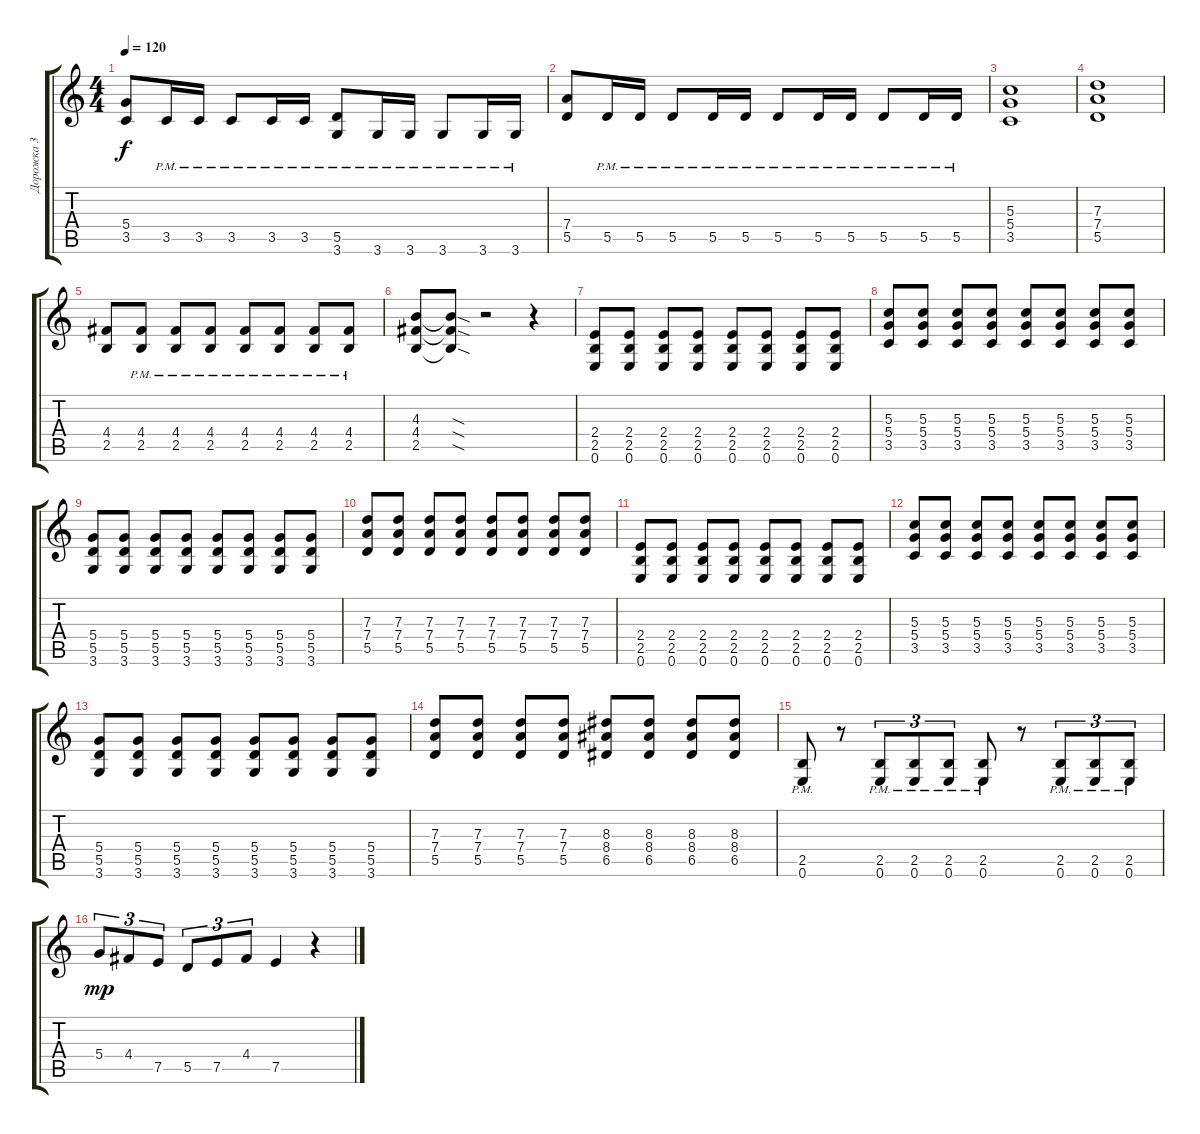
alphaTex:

\track ("Дорожка 3" "Дорожка 3") {instrument overdrivenguitar}
\staff {score tabs}
\tuning (E4 B3 G3 D3 A2 E2) {hide}
\ts (4 4)
\tempo 120
\clef g2
\ks c
(5.4 3.5).8{dy f} 3.5{pm}.16 3.5{pm}.16 3.5{pm}.8 3.5{pm}.16 3.5{pm}.16 (5.5{pm} 3.6).8 3.6{pm}.16 3.6{pm}.16 3.6{pm}.8 3.6{pm}.16 3.6{pm}.16 |
(7.4 5.5).8 5.5{pm}.16 5.5{pm}.16 5.5{pm}.8 5.5{pm}.16 5.5{pm}.16 5.5{pm}.8 5.5{pm}.16 5.5{pm}.16 5.5{pm}.8 5.5{pm}.16 5.5{pm}.16 |
(5.3 5.4 3.5).1 |
(7.3 7.4 5.5).1 |
(4.4 2.5).8 (4.4{pm} 2.5{pm}).8 (4.4{pm} 2.5{pm}).8 (4.4{pm} 2.5{pm}).8 (4.4{pm} 2.5{pm}).8 (4.4{pm} 2.5{pm}).8 (4.4{pm} 2.5{pm}).8 (4.4{pm} 2.5{pm}).8 |
(4.3 4.4 2.5).8 (4.3{sod t} 4.4{sod t} 2.5{sod t}).8 r.2 r.4 |
(2.4 2.5 0.6).8 (2.4 2.5 0.6).8 (2.4 2.5 0.6).8 (2.4 2.5 0.6).8 (2.4 2.5 0.6).8 (2.4 2.5 0.6).8 (2.4 2.5 0.6).8 (2.4 2.5 0.6).8 |
(5.3 5.4 3.5).8 (5.3 5.4 3.5).8 (5.3 5.4 3.5).8 (5.3 5.4 3.5).8 (5.3 5.4 3.5).8 (5.3 5.4 3.5).8 (5.3 5.4 3.5).8 (5.3 5.4 3.5).8 |
(5.4 5.5 3.6).8 (5.4 5.5 3.6).8 (5.4 5.5 3.6).8 (5.4 5.5 3.6).8 (5.4 5.5 3.6).8 (5.4 5.5 3.6).8 (5.4 5.5 3.6).8 (5.4 5.5 3.6).8 |
(7.3 7.4 5.5).8 (7.3 7.4 5.5).8 (7.3 7.4 5.5).8 (7.3 7.4 5.5).8 (7.3 7.4 5.5).8 (7.3 7.4 5.5).8 (7.3 7.4 5.5).8 (7.3 7.4 5.5).8 |
(2.4 2.5 0.6).8 (2.4 2.5 0.6).8 (2.4 2.5 0.6).8 (2.4 2.5 0.6).8 (2.4 2.5 0.6).8 (2.4 2.5 0.6).8 (2.4 2.5 0.6).8 (2.4 2.5 0.6).8 |
(5.3 5.4 3.5).8 (5.3 5.4 3.5).8 (5.3 5.4 3.5).8 (5.3 5.4 3.5).8 (5.3 5.4 3.5).8 (5.3 5.4 3.5).8 (5.3 5.4 3.5).8 (5.3 5.4 3.5).8 |
(5.4 5.5 3.6).8 (5.4 5.5 3.6).8 (5.4 5.5 3.6).8 (5.4 5.5 3.6).8 (5.4 5.5 3.6).8 (5.4 5.5 3.6).8 (5.4 5.5 3.6).8 (5.4 5.5 3.6).8 |
(7.3 7.4 5.5).8 (7.3 7.4 5.5).8 (7.3 7.4 5.5).8 (7.3 7.4 5.5).8 (8.3 8.4 6.5).8 (8.3 8.4 6.5).8 (8.3 8.4 6.5).8 (8.3 8.4 6.5).8 |
(2.5{pm} 0.6{pm}).8 r.8 (2.5{pm} 0.6{pm}).8{tu (3 2)} (2.5{pm} 0.6{pm}).8{tu (3 2)} (2.5{pm} 0.6{pm}).8{tu (3 2)} (2.5{pm} 0.6{pm}).8 r.8 (2.5{pm} 0.6{pm}).8{tu (3 2)} (2.5{pm} 0.6{pm}).8{tu (3 2)} (2.5{pm} 0.6{pm}).8{tu (3 2)} |
5.4.8{tu (3 2) dy mp} 4.4.8{tu (3 2)} 7.5.8{tu (3 2)} 5.5.8{tu (3 2)} 7.5.8{tu (3 2)} 4.4.8{tu (3 2)} 7.5.4 r.4
